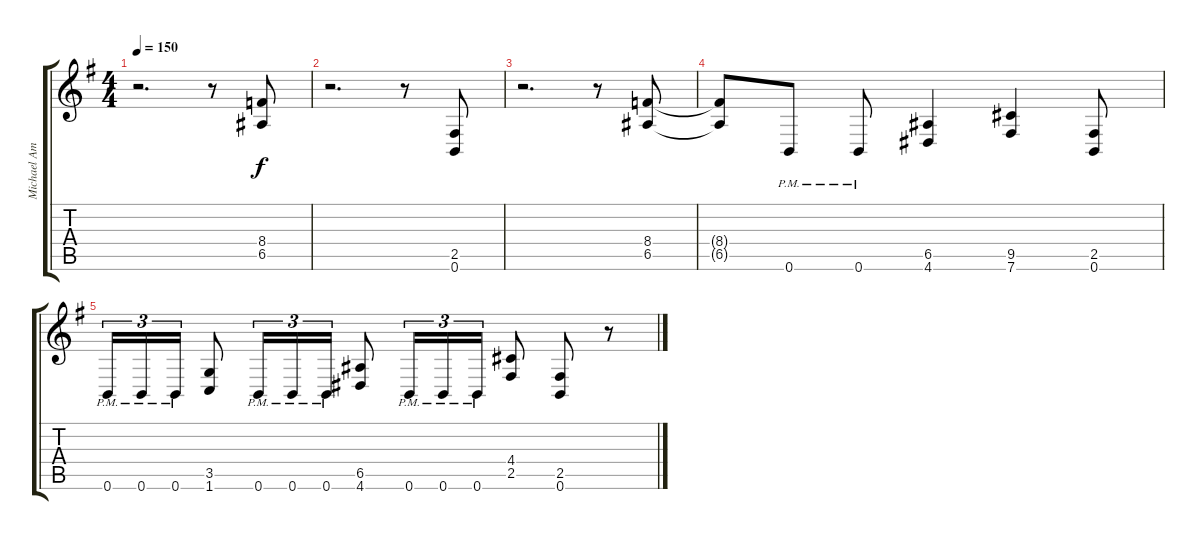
\track ("Michael Amott (Rhythm)" "Michael Am") {instrument distortionguitar}
\staff {score tabs}
\tuning (B3 Gb3 D3 A2 E2 B1) {hide}
\ts (4 4)
\tempo 150
\clef g2
\ks g
r.2{d dy f} r.8 (8.4 6.5).8 |
r.2{d} r.8 (2.5 0.6).8 |
r.2{d} r.8 (8.4 6.5).8 |
(8.4{t} 6.5{t}).8 0.6{pm}.8 0.6{pm}.8 (6.5 4.6).4 (9.5 7.6).4 (2.5 0.6).8 |
0.6{pm}.16{tu (3 2)} 0.6{pm}.16{tu (3 2)} 0.6{pm}.16{tu (3 2)} (3.5 1.6).8 0.6{pm}.16{tu (3 2)} 0.6{pm}.16{tu (3 2)} 0.6{pm}.16{tu (3 2)} (6.5 4.6).8 0.6{pm}.16{tu (3 2)} 0.6{pm}.16{tu (3 2)} 0.6{pm}.16{tu (3 2)} (4.4 2.5).8 (2.5 0.6).8 r.8
